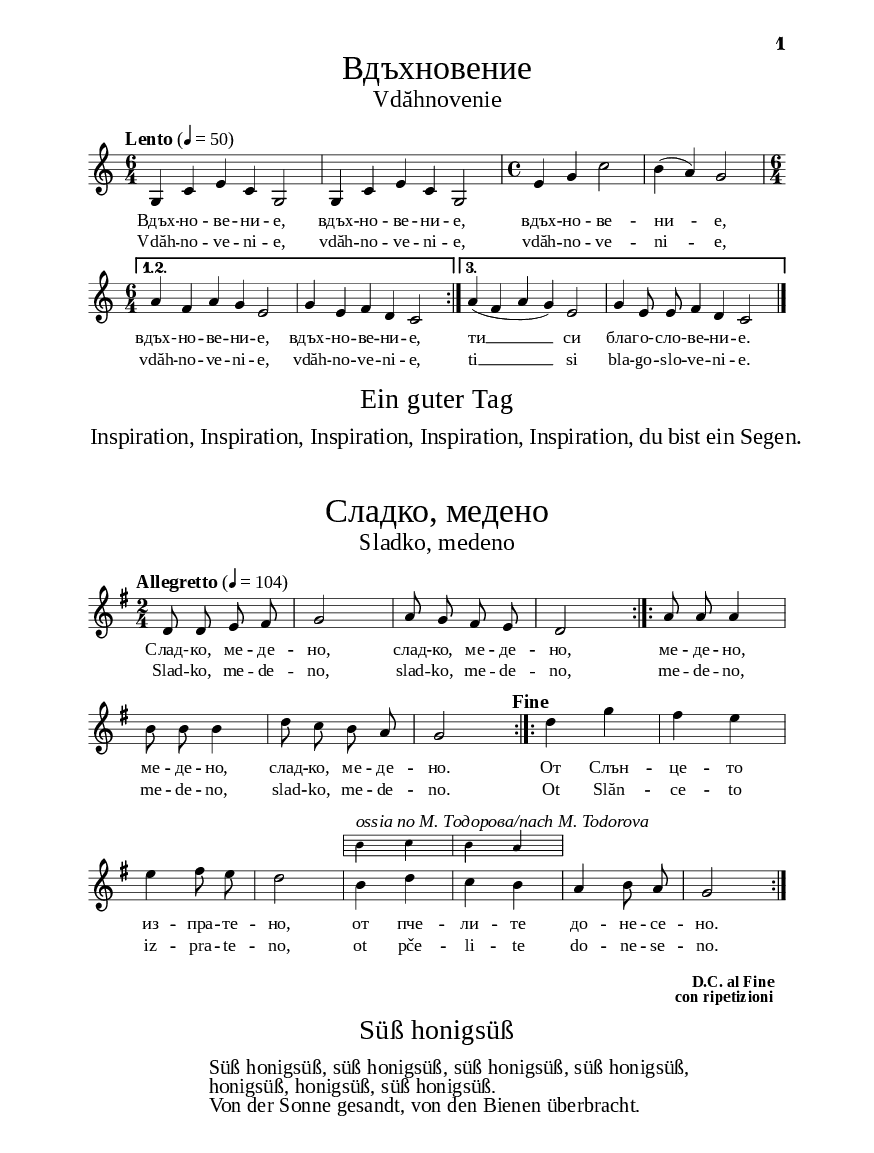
\version "2.24.3"

% include paper part and global functions
\include "include/globals.ily"

\bookpart {
  \label #'ref095
  \tocItem \markup "Вдъхновение – Vdăhnovenie"
  \include "include/bookpart-paper.ily"
  \score {
    \include "include/score-layout.ily"


    \new Voice \absolute  {
      \clef treble
      \key c \major
      \time 6/4
      \tempoFunc "Lento" 4 "50"
      \autoBeamOff
      \repeat volta 3 {
        g4 c' e' c' g2 | g4 c' e' c' g2 | \time 4/4  e'4 g' c''2  |

        b'4 ( a' ) g'2 | \break \time 6/4
      } \alternative {
        { a'4 f' a' g' e'2 | g'4 e' f' d' c'2 |  }
        {
          \once \override Score.TimeSignature.break-visibility = ##(#f #f #t)
          \time 6/4 a'4 ( f' a' g' ) e'2 |  g'4 e'8 e' f'4 d' c'2
        }
      }
      \bar "|."
    }

    \addlyrics {
      Вдъх -- но -- ве -- ни -- е,
      вдъх -- но -- ве -- ни -- е,
      вдъх -- но -- ве -- ни -- е, "вдъх-" -- но -- ве -- ни -- е,
      "вдъх-" -- но -- ве -- ни -- е, ти __ си бла -- "го-" --
      "сло-" -- ве -- ни -- е.

    }

    \addlyrics {
      Vdăh -- no -- ve -- ni -- e,
      vdăh -- no -- ve -- ni -- e,
      vdăh -- no -- ve -- ni -- e, vdăh -- no -- ve -- ni -- e,
      vdăh -- no -- ve -- ni -- e, ti __ si bla -- go --
      slo -- ve -- ni -- e.

    }


    \header {
      title = \titleFunc "Вдъхновение" "Vdăhnovenie"
    }

    \midi{}

  } % score

  \markup \empty-one

  % include foreign translation(s) of the song
  \version "2.24.4"

\markup \fill-line { \fontsize #deTitleFontSize "Ein guter Tag" }
\markup \null
\markup \null

\markup \abs-fontsize #11 \override #`(baseline-skip . ,bgCoupletBaselineSkip) {
  \fill-line {
    \hspace #0.1
    \column {
      \line {
        \bold "  "
        \column {
           "Inspiration, Inspiration, Inspiration, Inspiration, Inspiration, du bist ein Segen."
        }
      }
    }\hspace #0.1
  }
}


  \markup \empty-three

  \label #'ref073
  \tocItem \markup "Сладко, медено – Sladko, medeno"
  \include "include/bookpart-paper.ily"
  \score {
    \include "include/score-layout.ily"

    \new Staff = main \absolute {
      \clef treble
      \key g \major
      \time 2/4
      \tempoFunc "Allegretto" 4 "104"
      \autoBeamOff


      d'8 d' e' fis' |g'2 | a'8 g' fis' e' | d'2  \bar ":|.:"  |

      a'8 a' a'4 | \break  b'8 b' b'4 | d''8 c'' b' a' | \tempo "                 Fine" g'2  \bar ":|.:" |



      d''4 g'' | fis''4 e'' | \break

      e''4 fis''8 e'' | d''2  |

      <<
        {

          b'4 d'' | c''4 b' |
        }

        \new Staff \with {
          \override VerticalAxisGroup.default-staff-staff-spacing =
          #'((basic-distance . 5.5)
             (padding . -20))
          \remove "Time_signature_engraver"
          alignAboveContext = #"main"
          fontSize = #-1.7
          \override StaffSymbol.staff-space = #(magstep -3)
          \override StaffSymbol.thickness = #(magstep -3)
          firstClef = ##f
        }
        { b'4^\markup { \large \italic "ossia по М. Тодорова/nach M. Todorova " } c'' | b'4 a' | }
      >>



      a'4 b'8 a' | g'2
      \bar ":|."
    }

    \addlyrics {
      "Слад-" -- ко,
      ме -- де -- но, слад -- ко, ме -- де -- но, ме --
      де -- но, ме -- де -- но, слад -- ко, ме -- де --
      но. От Слън -- це -- то из -- пра -- те -- но,
      от пче -- ли -- те до -- не -- се -- но.
    }
    \addlyrics {
      Slad -- ko,
      me -- de -- no, slad -- ko, me -- de -- no, me --
      de -- no, me -- de -- no, slad -- ko, me -- de --
      no. Ot Slăn -- ce -- to iz -- pra -- te -- no,
      ot pče -- li -- te do -- ne -- se -- no.
    }
    \header {
      title = \titleFunc "Сладко, медено" "Sladko, medeno"
    }

    \midi{}

  } % score

  \markup \empty-one
  \markup \dc-two "D.C. al Fine" "con ripetizioni"

  \markup \empty-one

  % include foreign translation(s) of the song
  \version "2.24.3"

\markup \fill-line { \fontsize #deTitleFontSize "Süß honigsüß" }
\markup \null
\markup \null

\markup \abs-fontsize #10 {
   \hspace #15
  \override #`(baseline-skip . ,deCoupletBaselineSkip)

  \column {

       
  \line { " "Süß honigsüß, süß honigsüß, süß honigsüß, süß honigsüß, }
  \line { " " honigsüß, honigsüß, süß honigsüß.}

  \line { " " Von der Sonne gesandt, von den Bienen überbracht. }

      
      
       
    }
    
    
}
    






} % bookpart
